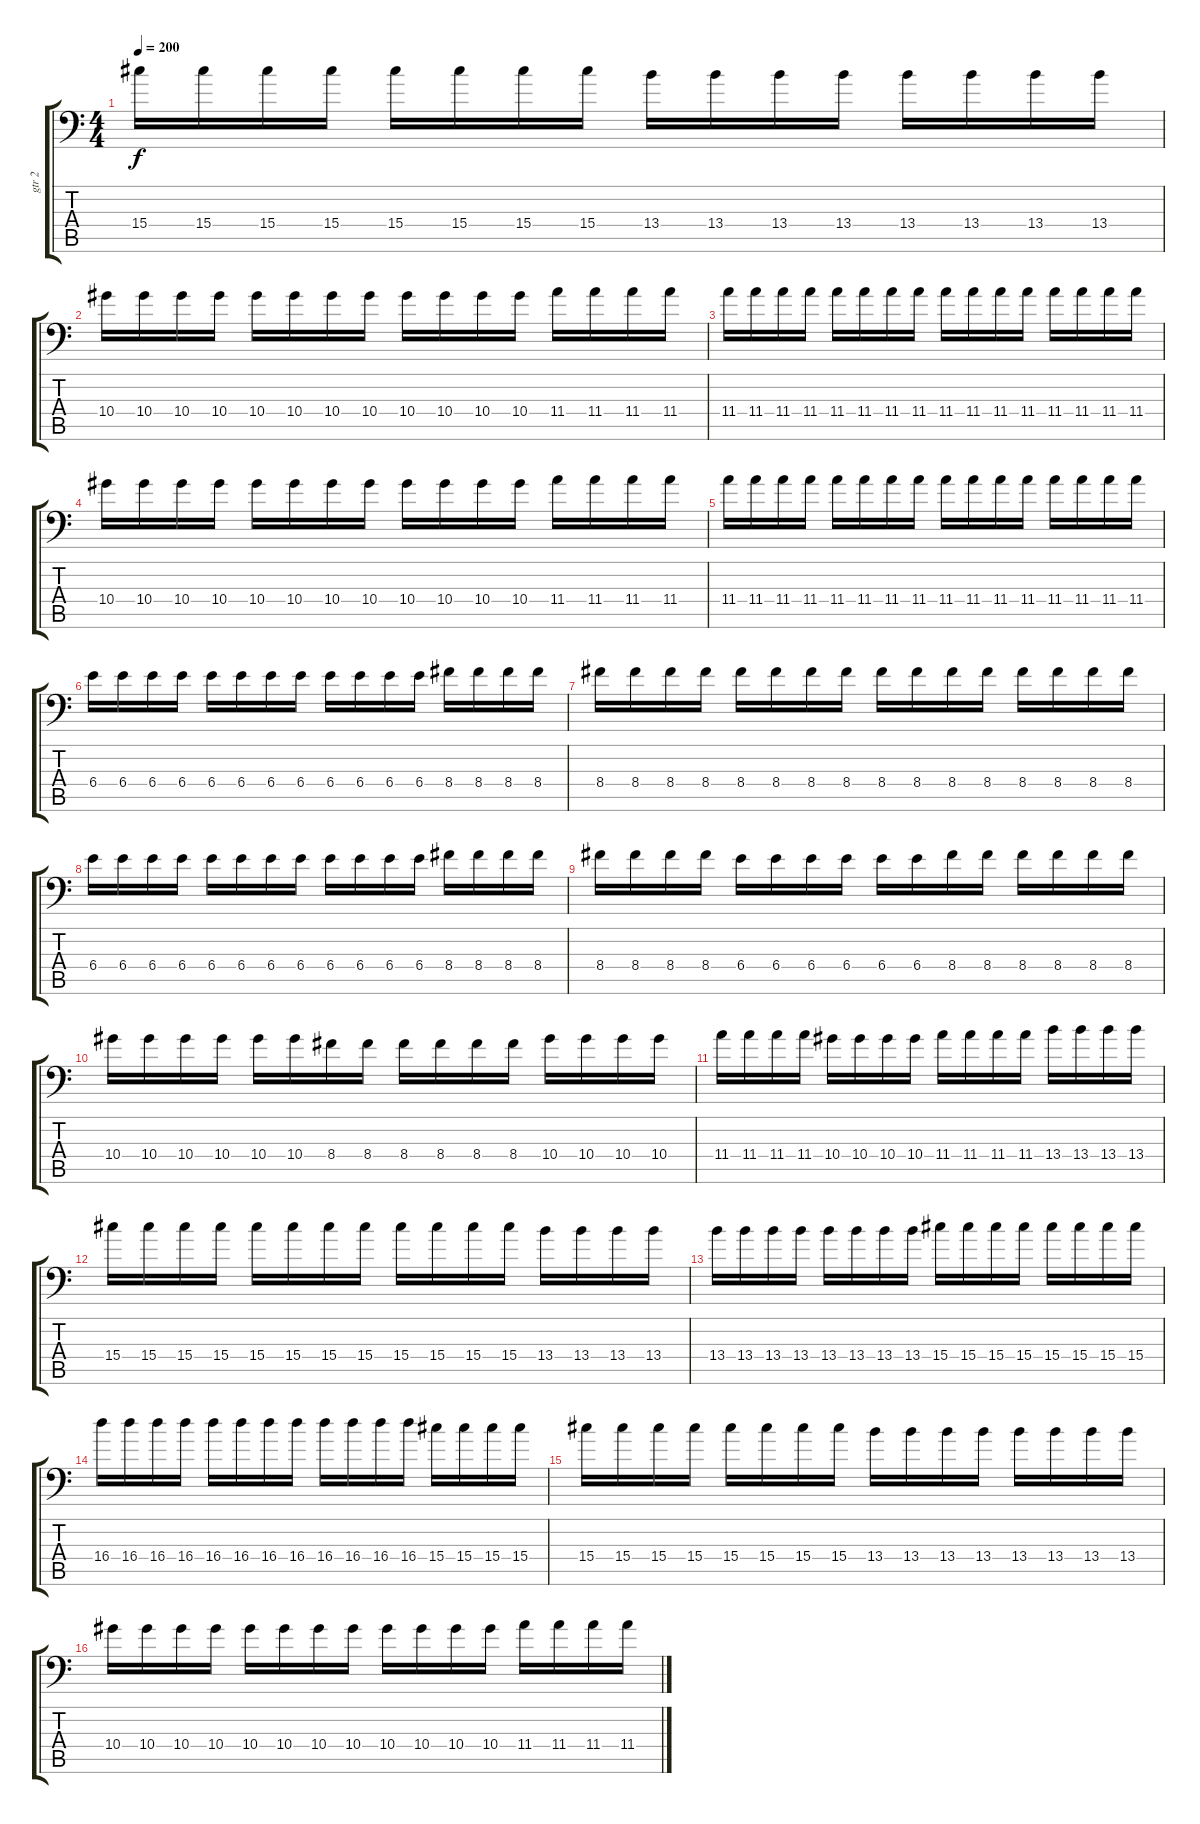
\track ("gtr 2" "gtr 2") {instrument overdrivenguitar}
\staff {score tabs}
\tuning (C4 G3 Eb3 Bb2 F2 Bb1) {hide}
\ts (4 4)
\tempo 200
\clef f4
\ks c
15.4.16{dy f} 15.4.16 15.4.16 15.4.16 15.4.16 15.4.16 15.4.16 15.4.16 13.4.16 13.4.16 13.4.16 13.4.16 13.4.16 13.4.16 13.4.16 13.4.16 |
10.4.16 10.4.16 10.4.16 10.4.16 10.4.16 10.4.16 10.4.16 10.4.16 10.4.16 10.4.16 10.4.16 10.4.16 11.4.16 11.4.16 11.4.16 11.4.16 |
11.4.16 11.4.16 11.4.16 11.4.16 11.4.16 11.4.16 11.4.16 11.4.16 11.4.16 11.4.16 11.4.16 11.4.16 11.4.16 11.4.16 11.4.16 11.4.16 |
10.4.16 10.4.16 10.4.16 10.4.16 10.4.16 10.4.16 10.4.16 10.4.16 10.4.16 10.4.16 10.4.16 10.4.16 11.4.16 11.4.16 11.4.16 11.4.16 |
11.4.16 11.4.16 11.4.16 11.4.16 11.4.16 11.4.16 11.4.16 11.4.16 11.4.16 11.4.16 11.4.16 11.4.16 11.4.16 11.4.16 11.4.16 11.4.16 |
6.4.16 6.4.16 6.4.16 6.4.16 6.4.16 6.4.16 6.4.16 6.4.16 6.4.16 6.4.16 6.4.16 6.4.16 8.4.16 8.4.16 8.4.16 8.4.16 |
8.4.16 8.4.16 8.4.16 8.4.16 8.4.16 8.4.16 8.4.16 8.4.16 8.4.16 8.4.16 8.4.16 8.4.16 8.4.16 8.4.16 8.4.16 8.4.16 |
6.4.16 6.4.16 6.4.16 6.4.16 6.4.16 6.4.16 6.4.16 6.4.16 6.4.16 6.4.16 6.4.16 6.4.16 8.4.16 8.4.16 8.4.16 8.4.16 |
8.4.16 8.4.16 8.4.16 8.4.16 6.4.16 6.4.16 6.4.16 6.4.16 6.4.16 6.4.16 8.4.16 8.4.16 8.4.16 8.4.16 8.4.16 8.4.16 |
10.4.16 10.4.16 10.4.16 10.4.16 10.4.16 10.4.16 8.4.16 8.4.16 8.4.16 8.4.16 8.4.16 8.4.16 10.4.16 10.4.16 10.4.16 10.4.16 |
11.4.16 11.4.16 11.4.16 11.4.16 10.4.16 10.4.16 10.4.16 10.4.16 11.4.16 11.4.16 11.4.16 11.4.16 13.4.16 13.4.16 13.4.16 13.4.16 |
15.4.16 15.4.16 15.4.16 15.4.16 15.4.16 15.4.16 15.4.16 15.4.16 15.4.16 15.4.16 15.4.16 15.4.16 13.4.16 13.4.16 13.4.16 13.4.16 |
13.4.16 13.4.16 13.4.16 13.4.16 13.4.16 13.4.16 13.4.16 13.4.16 15.4.16 15.4.16 15.4.16 15.4.16 15.4.16 15.4.16 15.4.16 15.4.16 |
16.4.16 16.4.16 16.4.16 16.4.16 16.4.16 16.4.16 16.4.16 16.4.16 16.4.16 16.4.16 16.4.16 16.4.16 15.4.16 15.4.16 15.4.16 15.4.16 |
15.4.16 15.4.16 15.4.16 15.4.16 15.4.16 15.4.16 15.4.16 15.4.16 13.4.16 13.4.16 13.4.16 13.4.16 13.4.16 13.4.16 13.4.16 13.4.16 |
10.4.16 10.4.16 10.4.16 10.4.16 10.4.16 10.4.16 10.4.16 10.4.16 10.4.16 10.4.16 10.4.16 10.4.16 11.4.16 11.4.16 11.4.16 11.4.16
